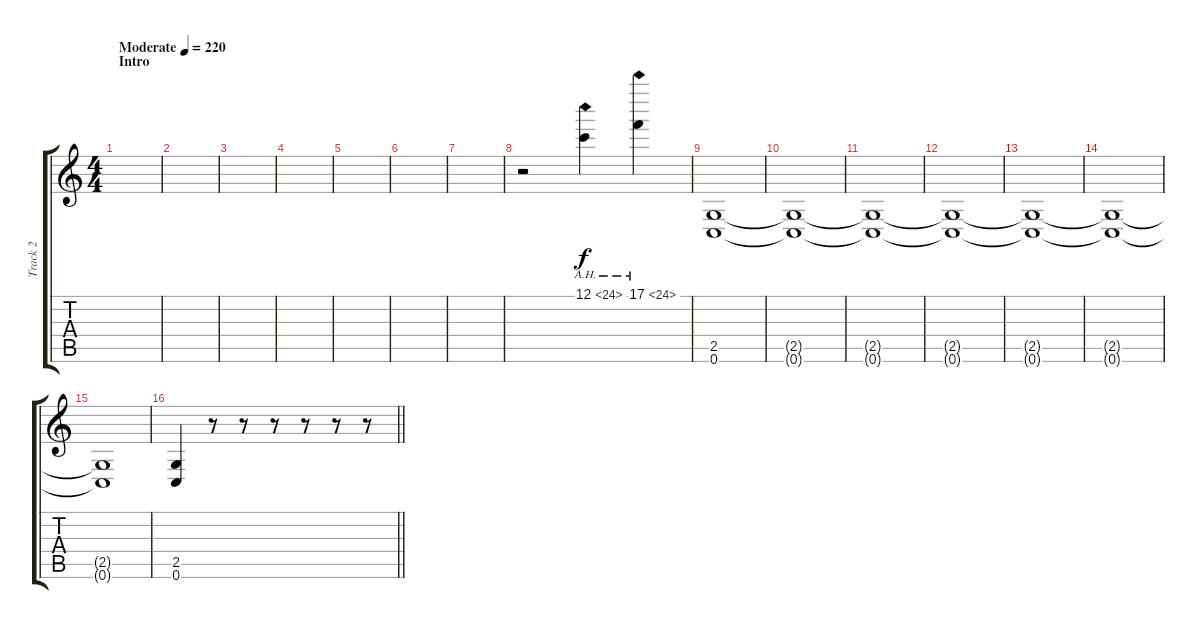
\track ("Track 2" "Track 2") {instrument distortionguitar}
\staff {score tabs}
\tuning (C4 G3 Eb3 Bb2 F2 C2) {hide}
\ts (4 4)
\section ("" "Intro")
\tempo (220 "Moderate")
\clef g2
\ks c
|
|
|
|
|
|
|
r.2 12.1{ah 12}.4 17.1{ah 7}.4 |
(2.5 0.6).1 |
(2.5{t} 0.6{t}).1 |
(2.5{t} 0.6{t}).1 |
(2.5{t} 0.6{t}).1 |
(2.5{t} 0.6{t}).1 |
(2.5{t} 0.6{t}).1 |
(2.5{t} 0.6{t}).1 |
\barLineRight lightlight
(2.5 0.6).4 r.8 r.8 r.8 r.8 r.8 r.8
